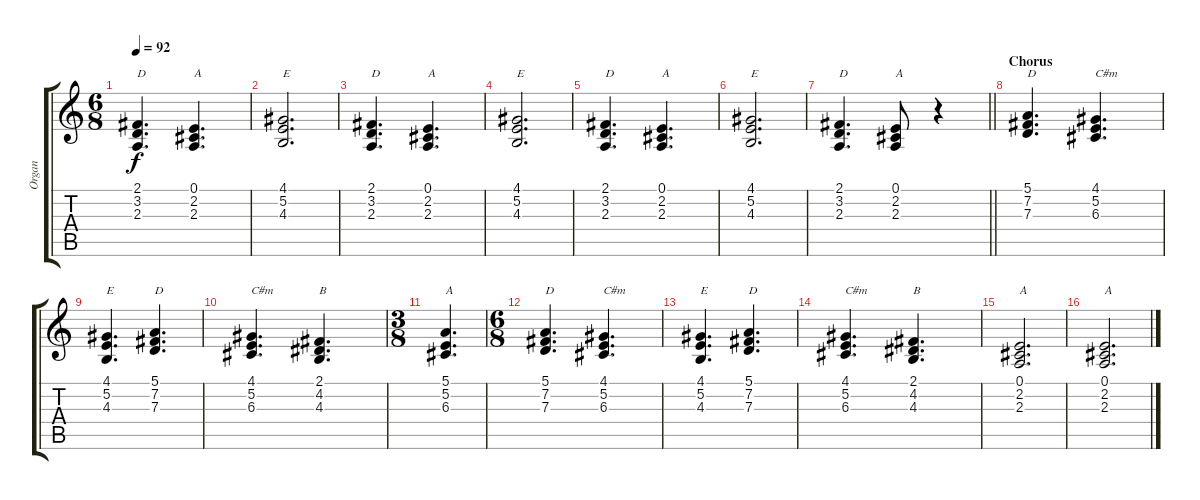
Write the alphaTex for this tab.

\track ("Organ" "Organ") {instrument drawbarorgan}
\staff {score tabs}
\tuning (E4 B3 G3 D3 A2 E2) {hide}
\ts (6 8)
\tempo 92
\clef g2
\ks c
(2.1 3.2 2.3).4{d txt "D" dy f} (0.1 2.2 2.3).4{d txt "A"} |
(4.1 5.2 4.3).2{d txt "E"} |
(2.1 3.2 2.3).4{d txt "D"} (0.1 2.2 2.3).4{d txt "A"} |
(4.1 5.2 4.3).2{d txt "E"} |
(2.1 3.2 2.3).4{d txt "D"} (0.1 2.2 2.3).4{d txt "A"} |
(4.1 5.2 4.3).2{d txt "E"} |
\barLineRight lightlight
(2.1 3.2 2.3).4{d txt "D"} (0.1 2.2 2.3).8{txt "A"} r.4 |
\section ("" "Chorus")
(5.1 7.2 7.3).4{d txt "D"} (4.1 5.2 6.3).4{d txt "C#m"} |
(4.1 5.2 4.3).4{d txt "E"} (5.1 7.2 7.3).4{d txt "D"} |
(4.1 5.2 6.3).4{d txt "C#m"} (2.1 4.2 4.3).4{d txt "B"} |
\ts (3 8)
(5.1 5.2 6.3).4{d txt "A"} |
\ts (6 8)
(5.1 7.2 7.3).4{d txt "D"} (4.1 5.2 6.3).4{d txt "C#m"} |
(4.1 5.2 4.3).4{d txt "E"} (5.1 7.2 7.3).4{d txt "D"} |
(4.1 5.2 6.3).4{d txt "C#m"} (2.1 4.2 4.3).4{d txt "B"} |
(0.1 2.2 2.3).2{d txt "A"} |
(0.1 2.2 2.3).2{d txt "A"}
